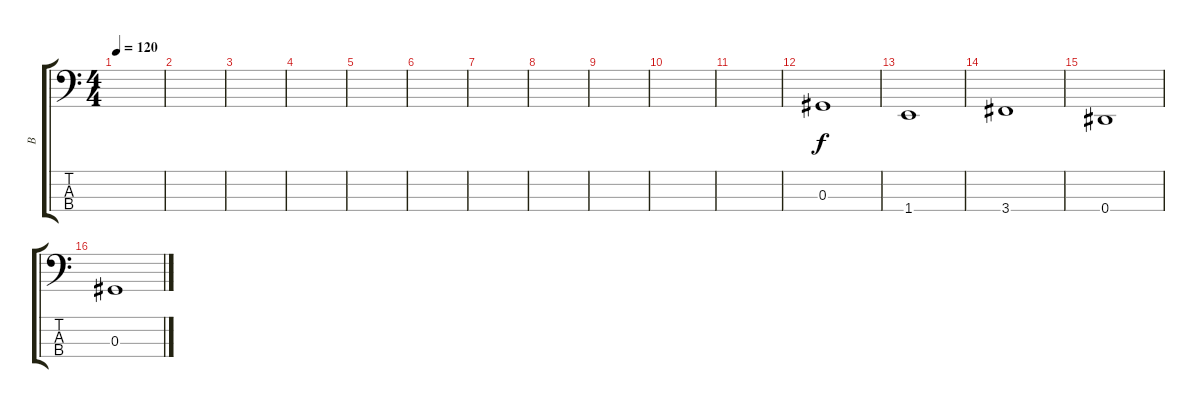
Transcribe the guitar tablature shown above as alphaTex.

\track ("B" "B") {instrument electricbassfinger}
\staff {score tabs}
\tuning (Gb2 Db2 Ab1 Eb1) {hide}
\ts (4 4)
\tempo 120
\clef f4
\ks c
|
|
|
|
|
|
|
|
|
|
|
0.3.1 |
1.4.1 |
3.4.1 |
0.4.1 |
0.3.1
